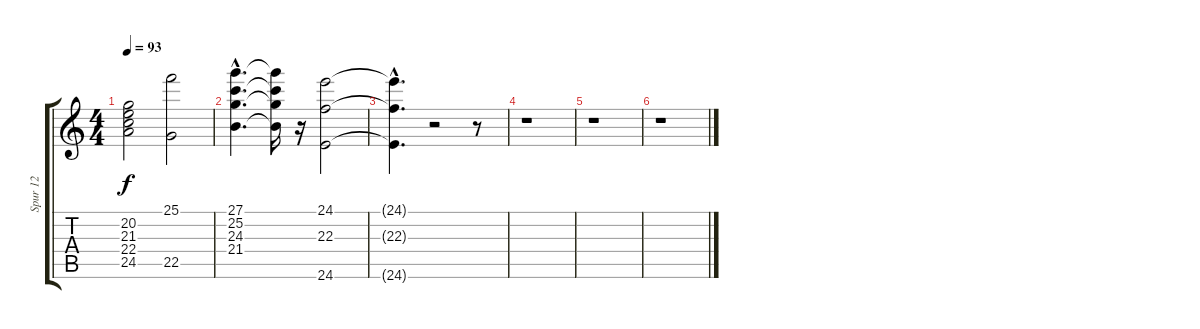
\track ("Spur 12" "Spur 12") {instrument rockorgan}
\staff {score tabs}
\tuning (E4 B3 G3 D3 A2 E2) {hide}
\ts (4 4)
\tempo 93
\clef g2
\ks c
(20.2{t} 21.3{t} 22.4{t} 24.5{t}).2{dy f} (25.1 22.5).2 |
(27.1{hac} 25.2{hac} 24.3{hac} 21.4{hac}).4{d} (27.1{t} 25.2{t} 24.3{t} 21.4{t}).16 r.16 (24.1 22.3 24.6).2 |
(24.1{hac t} 22.3{hac t} 24.6{hac t}).4{d} r.2 r.8 |
r.1 |
r.1 |
r.1
